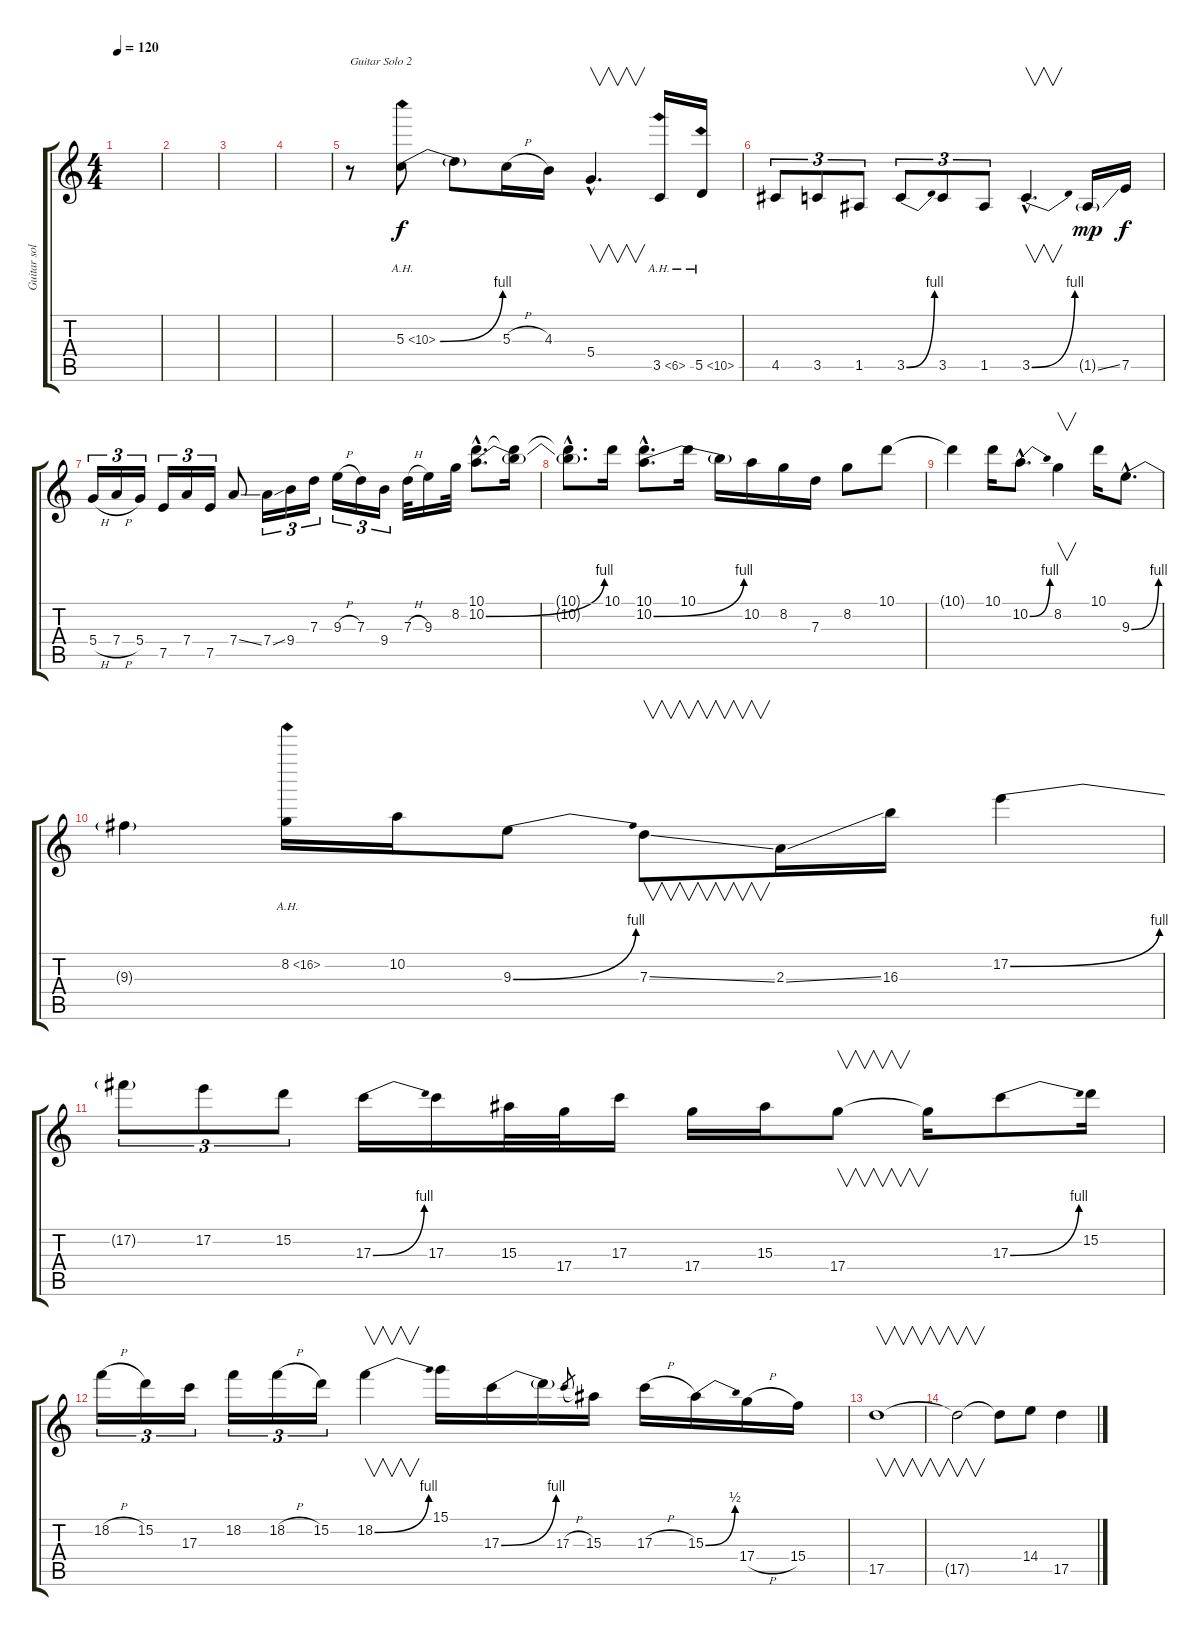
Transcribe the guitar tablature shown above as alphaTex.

\track ("Guitar solos" "Guitar sol") {instrument overdrivenguitar}
\staff {score tabs}
\tuning (E4 B3 G3 D3 A2 E2) {hide}
\ts (4 4)
\tempo 120
\clef g2
\ks c
|
|
|
|
r.8{txt "Guitar Solo 2"} 5.3{be (bend 0 0 60 4) ah 5}.8 5.3{t}.8 5.3{h}.16 4.3.16 5.4{hac}.4{v d} 3.5{ah 3}.16 5.5{ah 5}.16 |
4.5.8{tu (3 2)} 3.5.8{tu (3 2)} 1.5.8{tu (3 2)} 3.5{be (bend 0 0 60 4)}.8{tu (3 2)} 3.5.8{tu (3 2)} 1.5.8{tu (3 2)} 3.5{be (bend 0 0 60 4) hac}.4{v d} 1.5{ss g}.16{dy mp} 7.5.16{dy f} |
5.4{h}.16{tu (3 2)} 7.4{h}.16{tu (3 2)} 5.4.16{tu (3 2)} 7.5.16{tu (3 2)} 7.4.16{tu (3 2)} 7.5.16{tu (3 2)} 7.4{ss}.8 7.4{ss}.16{tu (3 2)} 9.4.16{tu (3 2)} 7.3.16{tu (3 2)} 9.3{h}.16{tu (3 2)} 7.3.16{tu (3 2)} 9.4.16{tu (3 2)} 7.3{h}.32 9.3.16 8.2.32 (10.1{hac} 10.2{be (bend 0 0 60 4) hac}).8{d} (10.1{t} 10.2{t}).16 |
(10.1{hac t} 10.2{hac t}).8{d} 10.1.16 (10.1{hac} 10.2{be (bend 0 0 60 4) hac}).8{d} 10.1.16 10.2{t}.16 10.2.16 8.2.16 7.3.16 8.2.8 10.1.8 |
10.1{t}.4 10.1.16 10.2{be (bend 0 0 60 4) hac}.8{d} 8.2.4{v} 10.1.16 9.3{be (bend 0 0 60 4) hac}.8{d} |
9.3{t}.4 8.2{ah 8}.16 10.2.16 9.3{be (bend 0 0 60 4)}.8 7.3{ss}.8{v} 2.3{ss}.16 16.3.16 17.2{be (bend 0 0 60 4)}.4 |
17.2{t}.8{tu (3 2)} 17.2.8{tu (3 2)} 15.2.8{tu (3 2)} 17.3{be (bend 0 0 60 4)}.16 17.3.16 15.3.32 17.4.32 17.3.16 17.4.16 15.3.16 17.4.8{v} 17.4{t}.16 17.3{be (bend 0 0 60 4)}.8 15.2.16 |
18.2{h}.16{tu (3 2)} 15.2.16{tu (3 2)} 17.3.16{tu (3 2)} 18.2.16{tu (3 2)} 18.2{h}.16{tu (3 2)} 15.2.16{tu (3 2)} 18.2{be (bend 0 0 60 4)}.4{v} 15.1.16 17.3{be (bend 0 0 60 4)}.16 17.3{t}.16 17.3{h}.8{gr} 15.3.16 17.3{h}.16 15.3{be (bend 0 0 60 2)}.16 17.4{h}.16 15.4.16 |
17.5.1{v} |
17.5{t}.2{v} 17.5{t}.8 14.4.8 17.5.4
